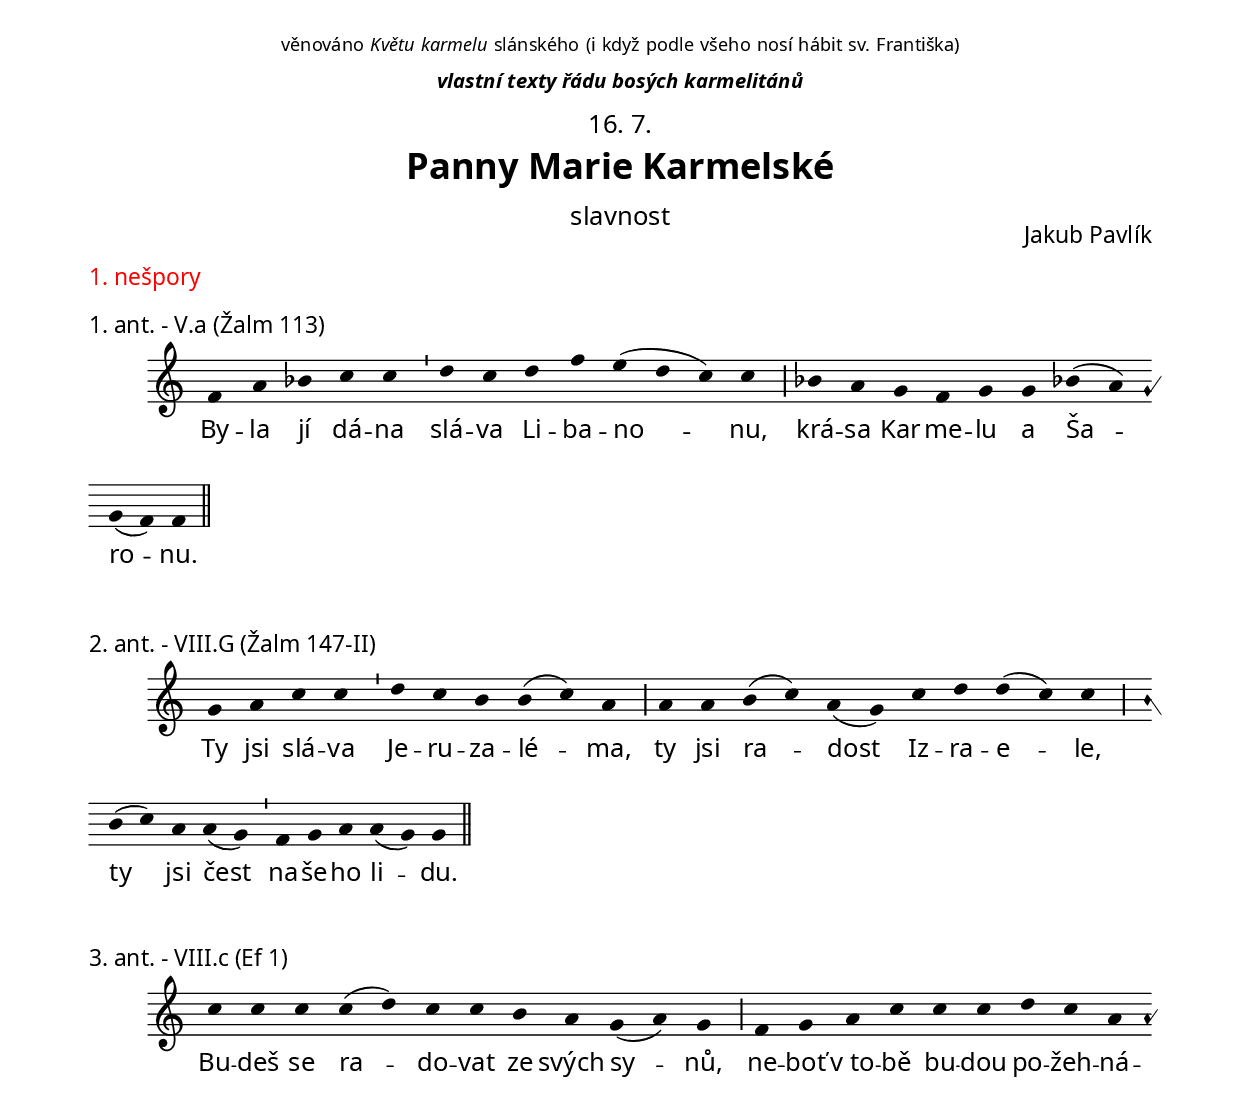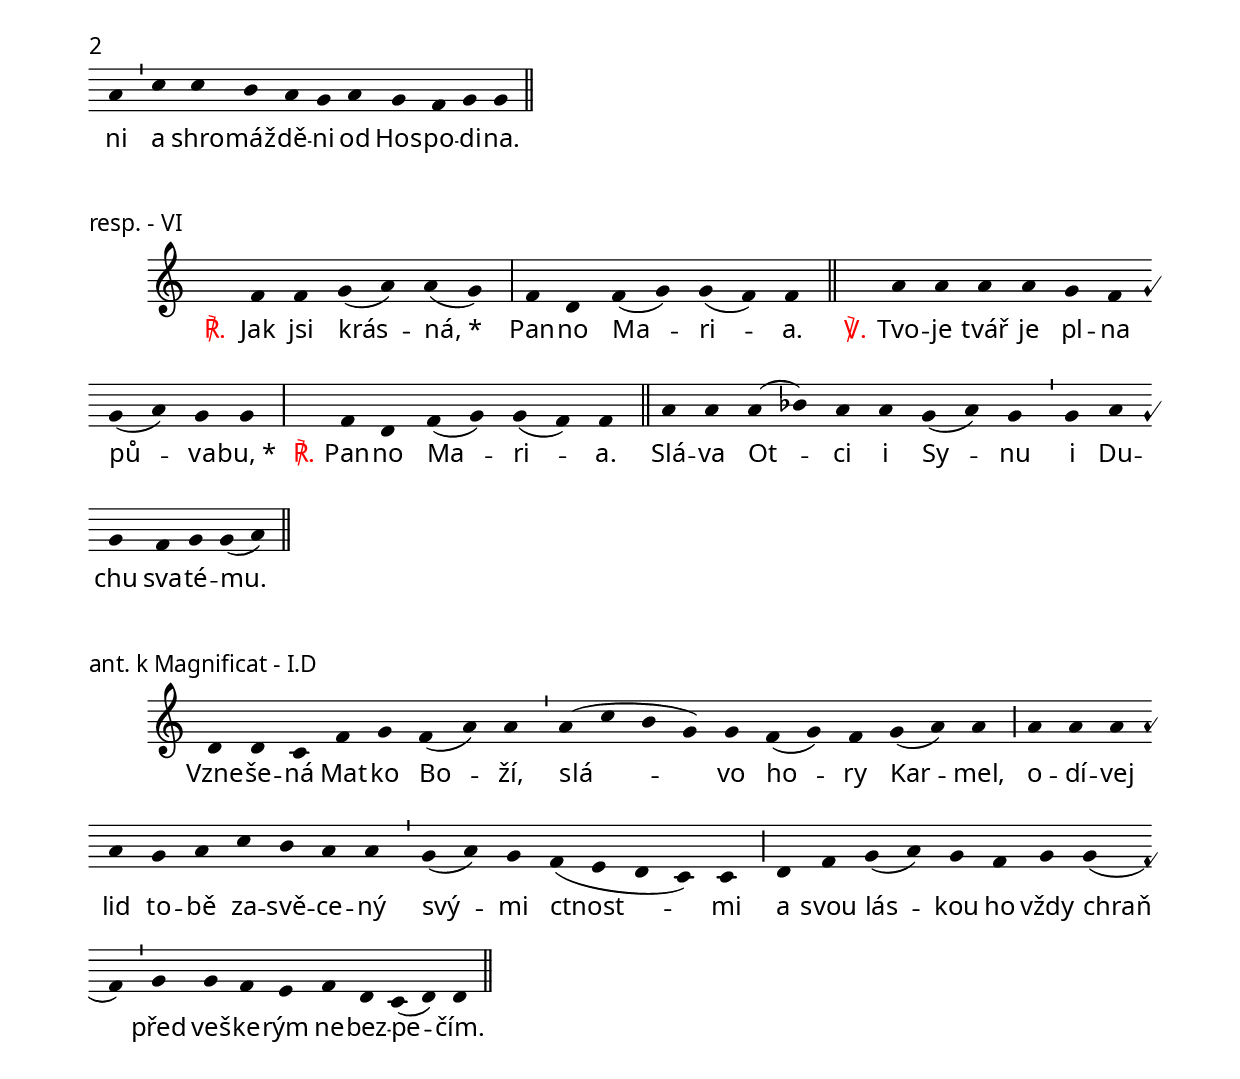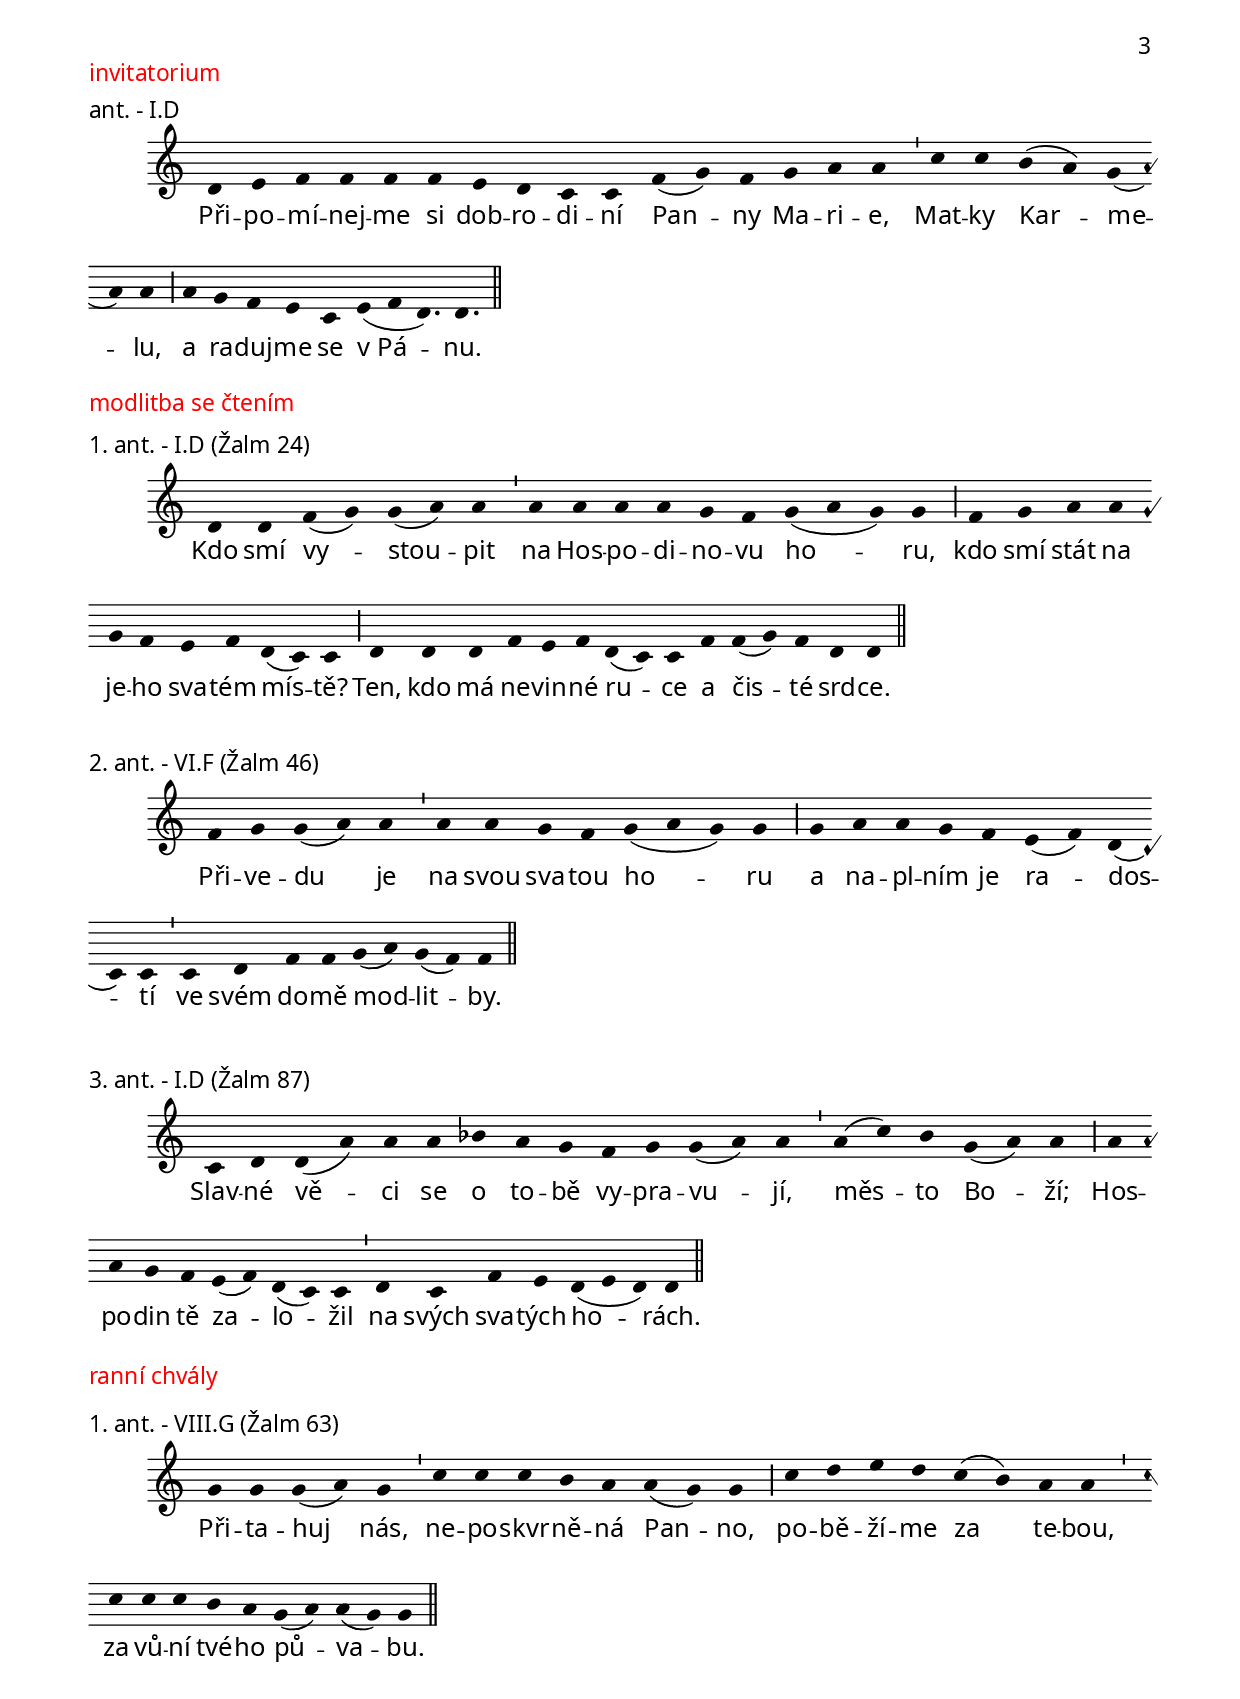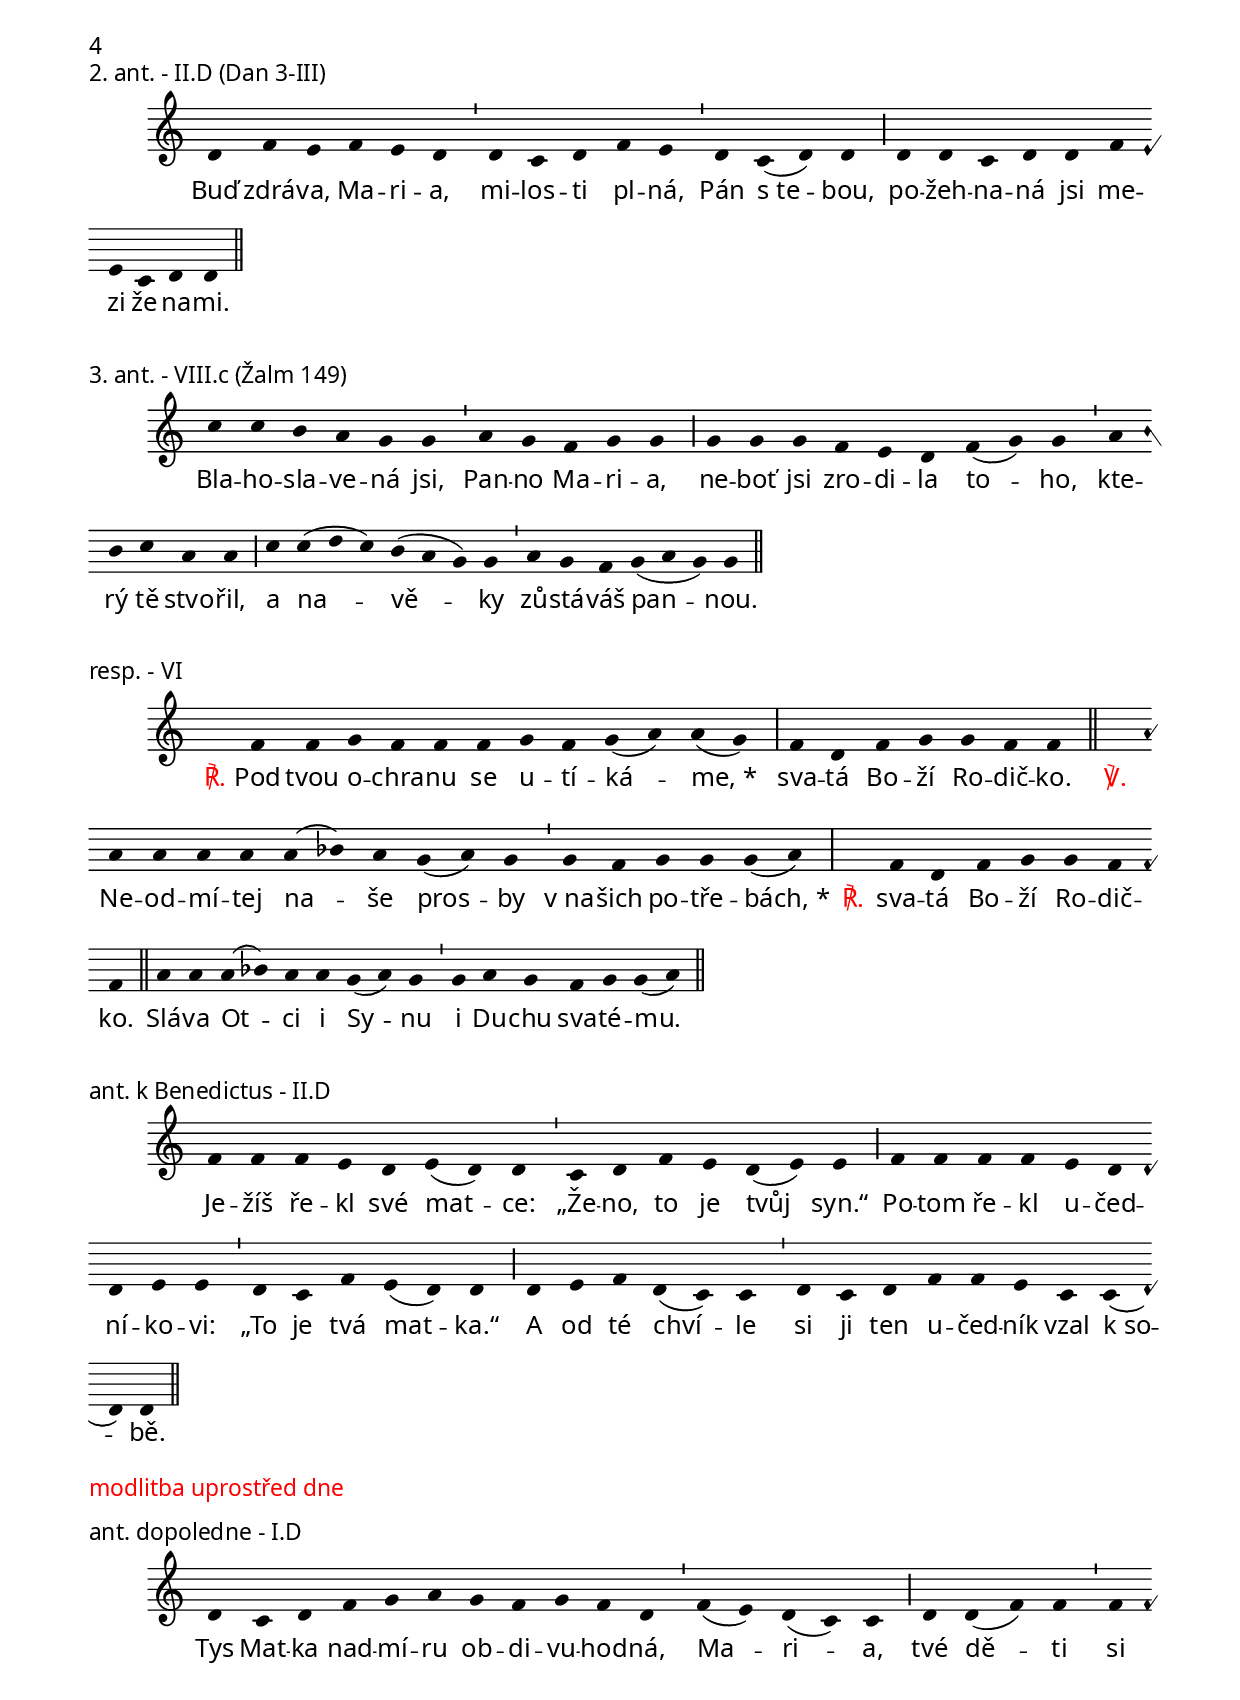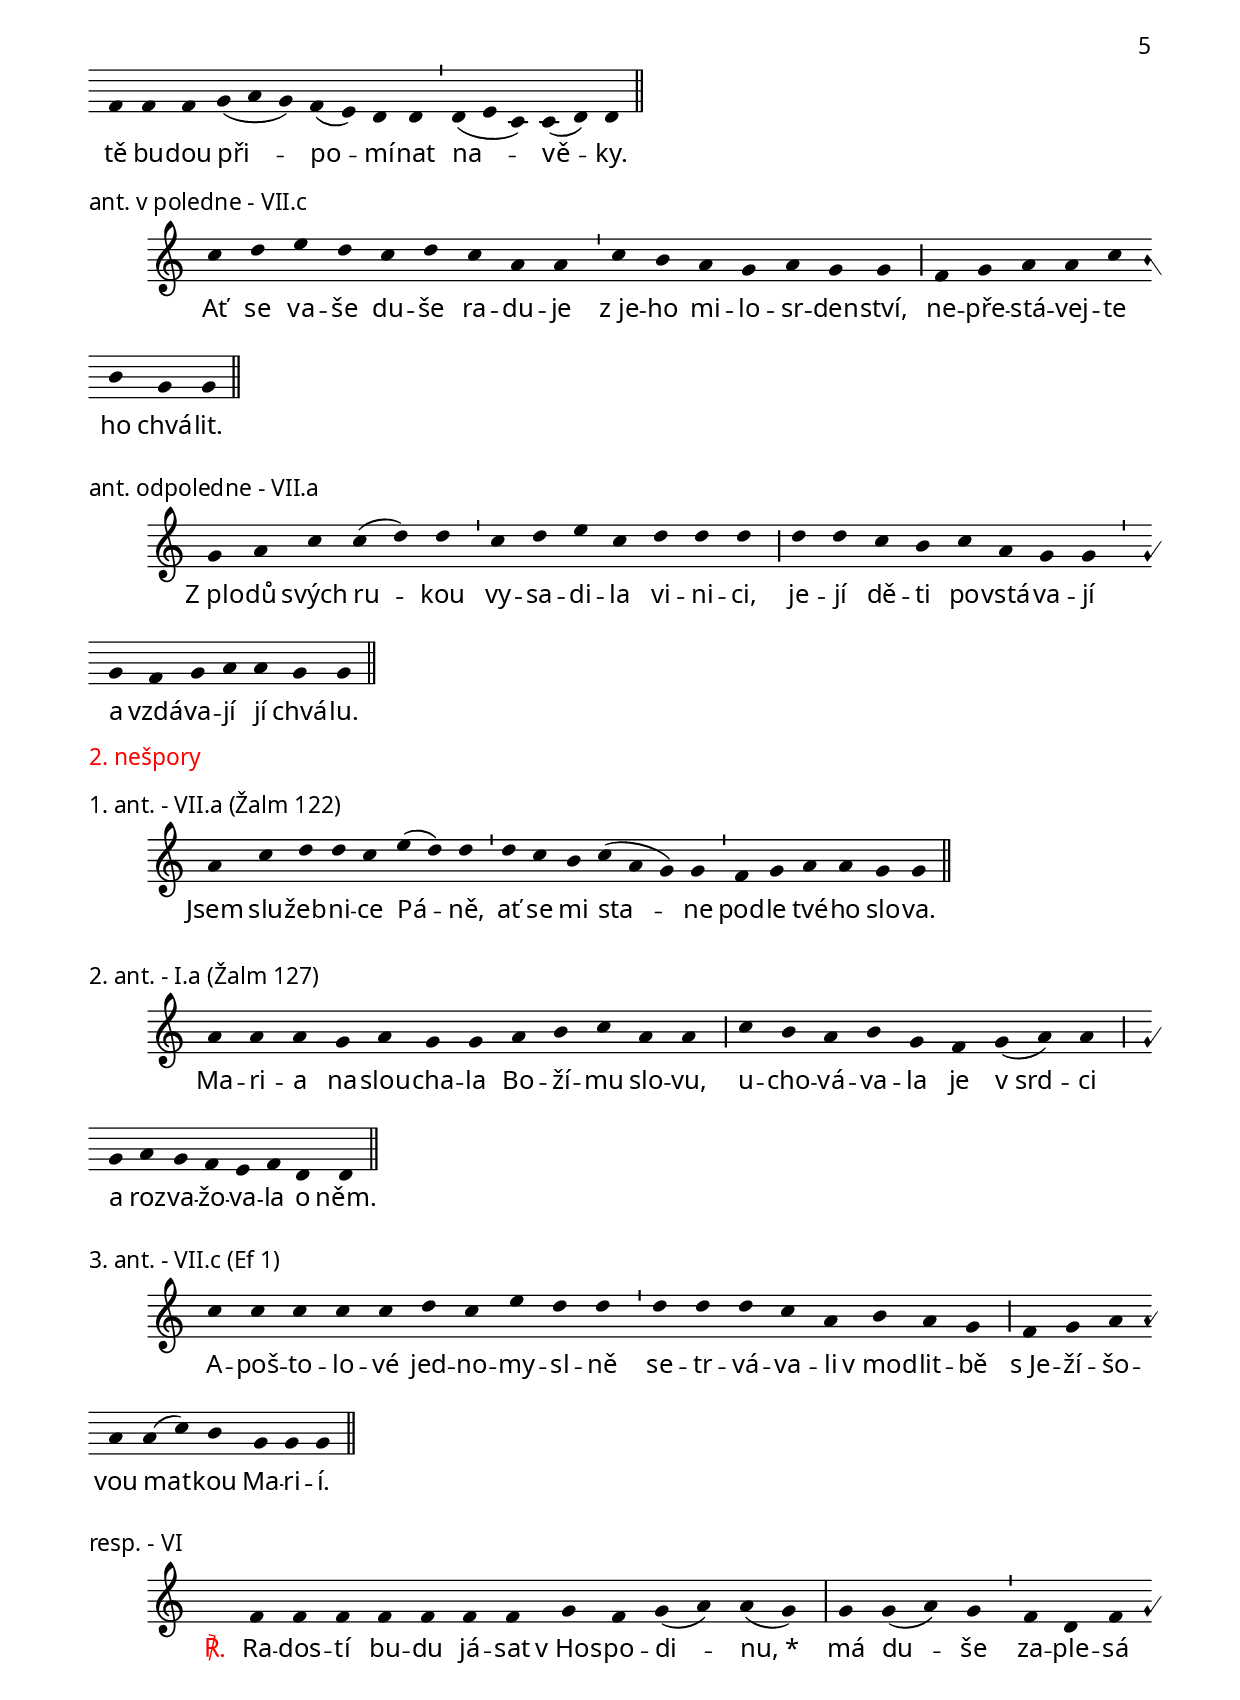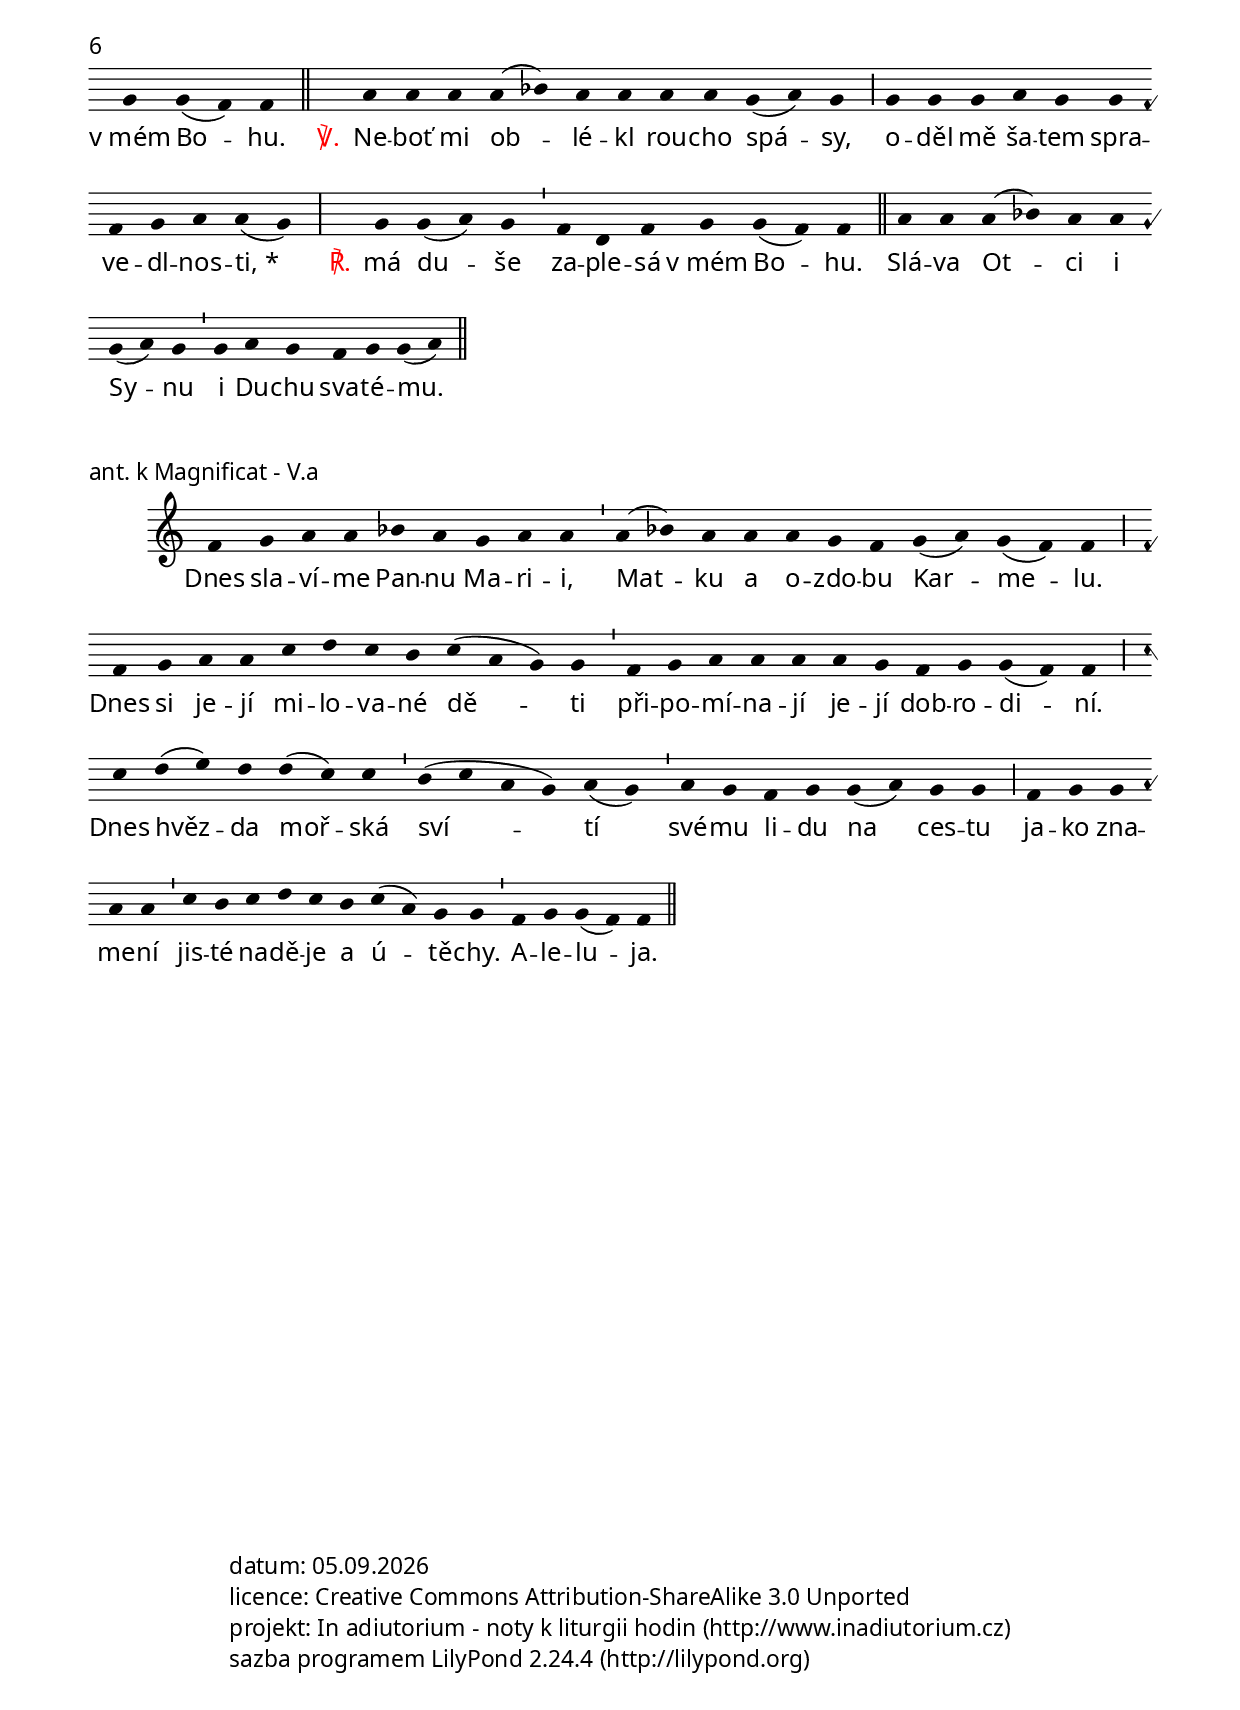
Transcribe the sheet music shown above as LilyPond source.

\version "2.19.80"

\include "../../spolecne.ly"
\include "../../spolecne/reholni.ly"
\include "../../dilyresponsorii.ly"
\version "2.12.0"

textyOCD = "vlastní texty řádu bosých karmelitánů"


\header {
  title = \markup\titleSvatek
            "Panny Marie Karmelské"
            slavnost
            "16. 7."
            \textyOCD
  composer = "Jakub Pavlík"
  dedication = \markup\tiny{
    věnováno
    \with-url #"https://commons.wikimedia.org/wiki/File:Slan%C3%BD,_kl%C3%A1%C5%A1ter_kostel_Nejsv.Trojice_detail_(2).JPG" {
      \italic{Květu karmelu} slánského
    }
    (i když podle všeho nosí hábit sv. Františka)
  }
}

\markup {\nadpisHodinka {"1. nešpory"}}

\score {
  \relative c' {
    \choralniRezim
    f4 a bes c c \barMin
    d c d f e( d c) c \barMaior
    bes a g f g g bes( a) g( f) f \barFinalis
  }
  \addlyrics {
    By -- la jí dá -- na
    slá -- va Li -- ba -- no -- nu,
    krá -- sa Kar -- me -- lu a Ša -- ro -- nu.
  }
  \header {
    quid = "1. ant."
    modus = "V"
    differentia = "a"
    psalmus = "Žalm 113"
    id = "1ne-a1"
    piece = \markup\sestavTitulek
  }
}

\score {
  \relative c'' {
    \choralniRezim
    g4 a c c \barMin d4 c b b( c) a \barMaior
    a a b( c) a( g) c d d( c) c \barMaior
    b( c) a a( g) \barMin f4 g a a( g) g \barFinalis
  }
  \addlyrics {
    Ty jsi slá -- va Je -- ru -- za -- lé -- ma,
    ty jsi ra -- dost Iz -- ra -- e -- le,
    ty jsi čest na -- še -- ho li -- du.
  }
  \header {
    quid = "2. ant."
    modus = "VIII"
    differentia = "G"
    psalmus = "Žalm 147-II"
    fial = "commune/commune_maria.ly#sob-aben6"
    id = "1ne-a2"
    piece = \markup\sestavTitulek
  }
}

\score {
  \relative c'' {
    \choralniRezim
    c4 c c c( d) c c b a g( a) g \barMaior
    f g a c c c d c a a \barMin
    c c b a g a g f g g \barFinalis
  }
  \addlyrics {
    Bu -- deš se ra -- do -- vat ze svých sy -- nů,
    ne -- boť v_to -- bě bu -- dou po -- žeh -- ná -- ni
    a shro -- máž -- dě -- ni od Hos -- po -- di -- na.
  }
  \header {
    quid = "3. ant."
    modus = "VIII"
    differentia = "c"
    psalmus = "Ef 1"
    id = "1ne-a3"
    piece = \markup\sestavTitulek
  }
}

\score {
  \relative c' {
    \choralniRezim

    % R
    \neviditelna f
    f4 f g( a) a( g) \barMax
    f d f( g) g( f) f \barFinalis
    % V
    \neviditelna a
    a4 a a a g f g( a) g g \barMax
    % R
    \neviditelna f
    f d f( g) g( f) f \barFinalis
    % Slava
    \respVIdoxologie \barFinalis
  }
  \addlyrics {
    \Response Jak jsi krás -- ná,_* Pan -- no Ma -- ri -- a.
    \Verse Tvo -- je tvář je pl -- na pů -- va -- bu,_*
    \Response Pan -- no Ma -- ri -- a.
    \textRespDoxologie
  }
  \header {
    quid = "resp."
    modus = "VI"
    id = "1ne-r"
    piece = \markup {\sestavTitulekResp}
  }
}

\score {
  \relative c' {
    \choralniRezim
    d4 d c f g f( a) a \barMin
    a( c b g) g f( g) f g( a) a \barMaior
    a a a a g a c b a a \barMin
    g( a) g f( e d c) c \barMaior
    d f g( a) g f g g( f) \barMin
    g g f e f d c( d) d \barFinalis
  }
  \addlyrics {
    Vzne -- še -- ná Mat -- ko Bo -- ží,
    slá -- vo ho -- ry Kar -- mel,
    o -- dí -- vej lid to -- bě za -- svě -- ce -- ný
    svý -- mi ctnost -- mi
    a svou lás -- kou ho vždy chraň
    před veš -- ke -- rým ne -- bez -- pe -- čím.
  }
  \header {
    quid = "ant. k Magnificat"
    modus = "I"
    differentia = "D"
    psalmus = ""
    id = "1ne-amag"
    piece = \markup {\sestavTitulekBezZalmu}
  }
}

\pageBreak % ZLOM

\markup {\nadpisHodinka {"invitatorium"}}

\score {
  \relative c' {
    \choralniRezim
    d4 e f f f f e d c c f( g) f g a a \barMin
    c c b( a) g( a) a \barMaior
    a g f e c e( f d4.) d \barFinalis
  }
  \addlyrics {
    Při -- po -- mí -- nej -- me si dob -- ro -- di -- ní Pan -- ny Ma -- ri -- e,
    Mat -- ky Kar -- me -- lu,
    a ra -- duj -- me se v_Pá -- nu.
  }
  \header {
    quid = "ant."
    modus = "I"
    differentia = "D"
    psalmus = ""
    id = "invit"
    piece = \markup\sestavTitulekBezZalmu
  }
}

\markup {\nadpisHodinka {"modlitba se čtením"}}

\score {
  \relative c' {
    \choralniRezim
    d4 d f( g) g( a) a \barMin
    a a a a g f g( a g) g \barMaior
    f g a a g f e f d( c) c \barMaior
    d d d f e f d( c) c f f( g) f d d \barFinalis
  }
  \addlyrics {
    Kdo smí vy -- stou -- pit
    na Hos -- po -- di -- no -- vu ho -- ru,
    kdo smí stát na je -- ho sva -- tém mís -- tě?
    Ten, kdo má ne -- vin -- né ru -- ce a čis -- té srd -- ce.
  }
  \header {
    quid = "1. ant."
    modus = "I"
    differentia = "D"
    psalmus = "Žalm 24"
    id = "mc-a1"
    piece = \markup\sestavTitulek
  }
}

\score {
  \relative c' {
    \choralniRezim
    f4 g g( a) a \barMin
    a a g f g( a g) g \barMaior
    g a a g f e( f) d( c) c \barMin
    c d f f g( a) g( f) f \barFinalis
  }
  \addlyrics {
    Při -- ve -- du je
    na svou sva -- tou ho -- ru
    a na -- pl -- ním je ra -- dos -- tí
    ve svém do -- mě mod -- lit -- by.
  }
  \header {
    quid = "2. ant."
    modus = "VI"
    differentia = "F"
    psalmus = "Žalm 46"
    id = "mc-a2"
    piece = \markup\sestavTitulek
  }
}

\score {
  \relative c' {
    \choralniRezim
    c4 d d( a') a a bes a g f g g( a) a \barMin
    a( c) b g( a) a \barMaior
    a a g f e( f) d( c) c \barMin
    d c f e d( e d) d \barFinalis
  }
  \addlyrics {
    Slav -- né vě -- ci se o to -- bě vy -- pra -- vu -- jí,
    měs -- to Bo -- ží;
    Hos -- po -- din tě za -- lo -- žil
    na svých sva -- tých ho -- rách.
  }
  \header {
    quid = "3. ant."
    modus = "I"
    differentia = "D"
    psalmus = "Žalm 87"
    fial = "sanktoral/1208pmpocatebezposkvrny.ly#mc-a3?zacatek=14"
    id = "mc-a3"
    piece = \markup\sestavTitulek
  }
}

% antifonu pro vigilii breviar.cz (zatím?) nemá

\markup {\nadpisHodinka {"ranní chvály"}}

\score {
  \relative c'' {
    \choralniRezim
    g4 g g( a) g \barMin
    c c c b a a( g) g \barMaior
    c d e d c( b) a a \barMin
    c c c b a g( a) a( g) g \barFinalis
  }
  \addlyrics {
    Při -- ta -- huj nás,
    ne -- po -- skvr -- ně -- ná Pan -- no,
    po -- bě -- ží -- me za te -- bou,
    za vů -- ní tvé -- ho pů -- va -- bu.
  }
  \header {
    quid = "1. ant."
    modus = "VIII"
    differentia = "G"
    psalmus = "Žalm 63"
    fial = "sanktoral/1208pmpocatebezposkvrny.ly#rch-a3?jiny text"
    id = "rch-a1"
    piece = \markup\sestavTitulek
  }
}

\score {
  \relative c' {
    \choralniRezim
    d4 f e f e d \barMin
    d c d f e \barMin
    d c( d) d \barMaior
    d d c d d f e c d d \barFinalis
  }
  \addlyrics {
    Buď zdrá -- va, Ma -- ri -- a,
    mi -- los -- ti pl -- ná,
    Pán s_te -- bou,
    po -- žeh -- na -- ná jsi me -- zi že -- na -- mi.
  }
  \header {
    quid = "2. ant."
    modus = "II"
    differentia = "D"
    psalmus = "Dan 3-III"
    fial = "advent_antifony.ly#spol-sexta?konec=16"
    id = "rch-a2"
    piece = \markup\sestavTitulek
  }
}

\score {
  \relative c'' {
    \choralniRezim
    c4 c b a g g \barMin
    a g f g g \barMaior
    g g g f e d f( g) g \barMin
    a b c a a \barMaior
    c c( d c) b( a g) g \barMin
    a g f g( a g) g \barFinalis
  }
  \addlyrics {
    Bla -- ho -- sla -- ve -- ná jsi,
    Pan -- no Ma -- ri -- a,
    ne -- boť jsi zro -- di -- la to -- ho,
    kte -- rý tě stvo -- řil,
    a na -- vě -- ky
    zů -- stá -- váš pan -- nou.
  }
  \header {
    quid = "3. ant."
    modus = "VIII"
    differentia = "c"
    psalmus = "Žalm 149"
    fial = "commune/commune_maria.ly#1ne-a2?konec&-aleluja"
    id = "rch-a3"
    piece = \markup\sestavTitulek
  }
}

\score {
  \relative c' {
    \choralniRezim

    % R
    \neviditelna f
    f4 f g f f f g f g( a) a( g) \barMax
    f d f g g f f \barFinalis
    % V
    \neviditelna a
    a4 a a a a( bes) a g( a) g \barMin
    g f g g g( a) \barMax
    % R
    \neviditelna f
    f d f g g f f \barFinalis
    % Slava
    \respVIdoxologie \barFinalis
  }
  \addlyrics {
    \Response Pod tvou o -- chra -- nu se u -- tí -- ká -- me,_*
    sva -- tá Bo -- ží Ro -- dič -- ko.
    \Verse Ne -- od -- mí -- tej na -- še pros -- by
    v_na -- šich po -- tře -- bách,_*
    \Response sva -- tá Bo -- ží Ro -- dič -- ko.
    \textRespDoxologie
  }
  \header {
    quid = "resp."
    modus = "VI"
    id = "rch-r"
    piece = \markup {\sestavTitulekResp}
  }
}

\score {
  \relative c' {
    \choralniRezim
    f4 f f e d e( d) d \barMin
    c d f e d( e) e \barMaior
    f f f f e d d e e \barMin
    d c f e( d) d \barMaior
    d e f d( c) c \barMin
    d c d f f e c c( d) d \barFinalis
  }
  \addlyrics {
    Je -- žíš ře -- kl své mat -- ce:
    „Že -- no, to je tvůj syn.“
    Po -- tom ře -- kl u -- čed -- ní -- ko -- vi:
    „To je tvá mat -- ka.“
    A od té chví -- le
    si ji ten u -- čed -- ník vzal k_so -- bě.
  }
  \header {
    quid = "ant. k Benedictus"
    modus = "II"
    differentia = "D"
    psalmus = ""
    fial = "commune/commune_maria.ly#nona?zacatek"
    placet = "2 i s ohledem na příležitost by bylo vhodné připravit zpěvnější melodii -
    i za cenu oddělení od textově příbuzné antifony"
    id = "rch-aben"
    piece = \markup {\sestavTitulekBezZalmu}
  }
}

\markup {\nadpisHodinka {"modlitba uprostřed dne"}}

\score {
  \relative c' {
    \choralniRezim
    d4 c d f g a g f g f d \barMin
    f( e) d( c) c \barMaior
    d d( f) f \barMin
    f f f f g( a g) f( e) d d \barMin
    d( e c) c( d) d \barFinalis
  }
  \addlyrics {
    Tys Mat -- ka nad -- mí -- ru ob -- di -- vu -- hod -- ná,
    Ma -- ri -- a,
    tvé dě -- ti
    si tě bu -- dou při -- po -- mí -- nat
    na -- vě -- ky.
  }
  \header {
    quid = "ant. dopoledne"
    modus = "I"
    differentia = "D"
    psalmus = ""
    id = "tercie"
    piece = \markup\sestavTitulekBezZalmu
  }
}

\score {
  \relative c'' {
    \choralniRezim
    c4 d e d c d c a a \barMin
    c b a g a g g \barMaior
    f g a a c b g g \barFinalis
  }
  \addlyrics {
    Ať se va -- še du -- še ra -- du -- je
    z_je -- ho mi -- lo -- sr -- den -- ství,
    ne -- pře -- stá -- vej -- te ho chvá -- lit.
  }
  \header {
    quid = "ant. v poledne"
    modus = "VII"
    differentia = "c"
    psalmus = ""
    id = "sexta"
    piece = \markup\sestavTitulekBezZalmu
  }
}

\score {
  \relative c'' {
    \choralniRezim
    g4 a c c( d) d \barMin
    c d e c d d d \barMaior
    d d c b c a g g \barMin
    g f g a a g g \barFinalis
  }
  \addlyrics {
    Z_plo -- dů svých ru -- kou
    vy -- sa -- di -- la vi -- ni -- ci,
    je -- jí dě -- ti po -- vstá -- va -- jí
    a vzdá -- va -- jí jí chvá -- lu.
  }
  \header {
    quid = "ant. odpoledne"
    modus = "VII"
    differentia = "a"
    psalmus = ""
    id = "nona"
    piece = \markup\sestavTitulekBezZalmu
  }
}

\markup {\nadpisHodinka {"2. nešpory"}}

\score {
  \relative c'' {
    \choralniRezim
    a4 c d d c e( d) d \barMin
    d c b c( a g) g \barMin
    f g a a g g \barFinalis
  }
  \addlyrics {
    Jsem slu -- žeb -- ni -- ce Pá -- ně,
    ať se mi sta -- ne pod -- le tvé -- ho slo -- va.
  }
  \header {
    quid = "1. ant."
    modus = "VII"
    differentia = "a"
    psalmus = "Žalm 122"
    fial = "commune/commune_maria.ly#2ne-a2?-aleluja"
    id = "2ne-a1"
    piece = \markup\sestavTitulek
  }
}

\score {
  \relative c'' {
    \choralniRezim
    a4 a a g a g g a b c a a \barMaior
    c b a b g f g( a) a \barMaior
    g a g f e f d d \barFinalis
  }
  \addlyrics {
    Ma -- ri -- a na -- slou -- cha -- la Bo -- ží -- mu slo -- vu,
    u -- cho -- vá -- va -- la je v_srd -- ci
    a roz -- va -- žo -- va -- la o něm.
  }
  \header {
    quid = "2. ant."
    modus = "I"
    differentia = "a"
    psalmus = "Žalm 127"
    fial = "sanktoral/0716pmkarmelske.ly#amag?jiny text"
    id = "2ne-a2"
    piece = \markup\sestavTitulek
  }
}

\score {
  \relative c'' {
    \choralniRezim
    c4 c c c c d c e d d \barMin
    d d d c a b a g \barMaior
    f g a a a( c) b g g g \barFinalis
  }
  \addlyrics {
    A -- poš -- to -- lo -- vé jed -- no -- my -- sl -- ně
    se -- tr -- vá -- va -- li v_mod -- lit -- bě
    s_Je -- ží -- šo -- vou mat -- kou Ma -- ri -- í.
  }
  \header {
    quid = "3. ant."
    modus = "VII"
    differentia = "c"
    psalmus = "Ef 1"
    placet = "2 s _v modlitbě_ to nezní zdaleka tak dobře jako s _v modlitbách_"
    fial = "antifony/velikonoce_tyden7.ly#pa-amag?konec=26&-aleluja"
    id = "2ne-a3"
    piece = \markup\sestavTitulek
  }
}

\score {
  \relative c' {
    \choralniRezim

    % R
    \neviditelna f
    f4 f f f f f f g f g( a) a( g) \barMax
    g g( a) g \barMin f d f g g( f) f \barFinalis
    % V
    \neviditelna a
    a4 a a a( bes) a a a a g( a) g \barMaior
    g g g a g g f g a a( g) \barMax
    % R
    \neviditelna f
    g g( a) g \barMin f d f g g( f) f \barFinalis
    % Slava
    \respVIdoxologie \barFinalis
  }
  \addlyrics {
    \Response Ra -- dos -- tí bu -- du já -- sat v_Hos -- po -- di -- nu,_*
    má du -- še za -- ple -- sá v_mém Bo -- hu.
    \Verse Ne -- boť mi ob -- lé -- kl rou -- cho spá -- sy,
    o -- děl mě ša -- tem spra -- ve -- dl -- nos -- ti,_*
    \Response má du -- še za -- ple -- sá v_mém Bo -- hu.
    \textRespDoxologie
  }
  \header {
    quid = "resp."
    modus = "VI"
    id = "2ne-r"
    piece = \markup {\sestavTitulekResp}
  }
}

\score {
  \relative c' {
    \choralniRezim
    f4 g a a bes a g a a \barMin
    a( bes) a a a g f g( a) g( f) f \barMaior
    f g a a c d c b c( a g) g \barMin
    f g a a a a g f g g( f) f \barMaior
    c' d( e) d d( c) c \barMin
    b( c a g) a( g) \barMin a g f g g( a) g g \barMaior
    f g g a a \barMin c b c d c b c( a) g g \barMin
    f g g( f) f \barFinalis
  }
  \addlyrics {
    Dnes sla -- ví -- me Pan -- nu Ma -- ri -- i,
    Mat -- ku a o -- zdo -- bu Kar -- me -- lu.
    Dnes si je -- jí mi -- lo -- va -- né dě -- ti
    při -- po -- mí -- na -- jí je -- jí dob -- ro -- di -- ní.
    Dnes hvěz -- da moř -- ská
    sví -- tí své -- mu li -- du na ces -- tu
    ja -- ko zna -- me -- ní jis -- té na -- dě -- je a ú -- tě -- chy.
    A -- le -- lu -- ja.
  }
  \header {
    quid = "ant. k Magnificat"
    modus = "V"
    differentia = "a"
    psalmus = ""
    id = "2ne-amag"
    piece = \markup {\sestavTitulekBezZalmu}
  }
}
